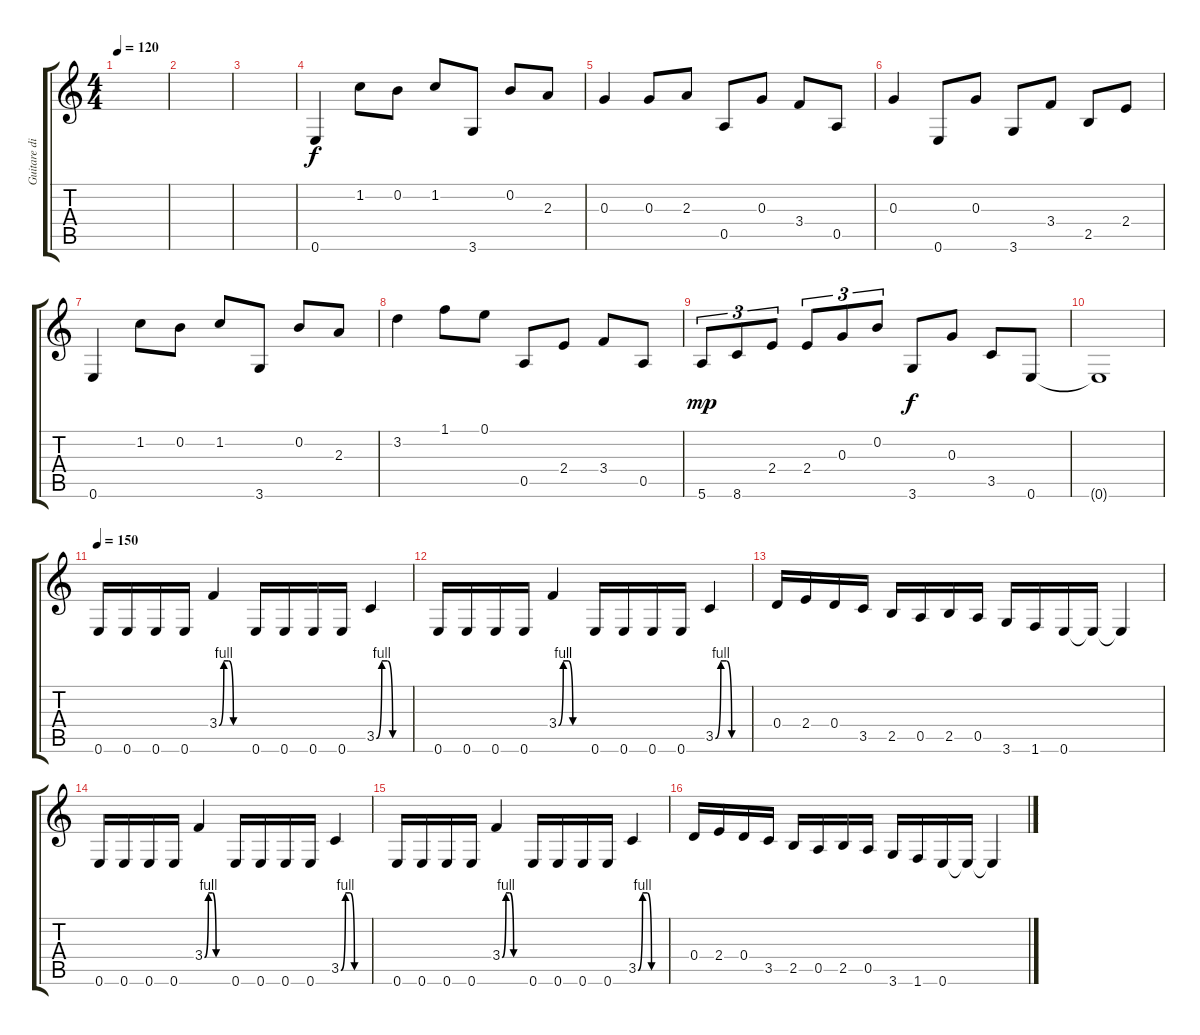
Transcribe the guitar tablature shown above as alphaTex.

\track ("Guitare disto" "Guitare di") {instrument distortionguitar}
\staff {score tabs}
\tuning (E4 B3 G3 D3 A2 E2) {hide}
\ts (4 4)
\tempo 120
\clef g2
\ks c
|
|
|
0.6.4 1.2.8 0.2.8 1.2.8 3.6.8 0.2.8 2.3.8 |
0.3.4 0.3.8 2.3.8 0.5.8 0.3.8 3.4.8 0.5.8 |
0.3.4 0.6.8 0.3.8 3.6.8 3.4.8 2.5.8 2.4.8 |
0.6.4 1.2.8 0.2.8 1.2.8 3.6.8 0.2.8 2.3.8 |
3.2.4 1.1.8 0.1.8 0.5.8 2.4.8 3.4.8 0.5.8 |
5.6.8{tu (3 2) dy mp} 8.6.8{tu (3 2)} 2.4.8{tu (3 2)} 2.4.8{tu (3 2)} 0.3.8{tu (3 2)} 0.2.8{tu (3 2)} 3.6.8{dy f} 0.3.8 3.5.8 0.6.8 |
0.6{t}.1 |
\tempo 150
0.6.16 0.6.16 0.6.16 0.6.16 3.4{be (custom 0 0 10 4 20 4 30 0 60 0)}.4 0.6.16 0.6.16 0.6.16 0.6.16 3.5{be (custom 0 0 10 4 20 4 30 0 60 0)}.4 |
0.6.16 0.6.16 0.6.16 0.6.16 3.4{be (custom 0 0 10 4 20 4 30 0 60 0)}.4 0.6.16 0.6.16 0.6.16 0.6.16 3.5{be (custom 0 0 10 4 20 4 30 0 60 0)}.4 |
0.4.16 2.4.16 0.4.16 3.5.16 2.5.16 0.5.16 2.5.16 0.5.16 3.6.16 1.6.16 0.6.16 0.6{t}.16 0.6{t}.4 |
0.6.16 0.6.16 0.6.16 0.6.16 3.4{be (custom 0 0 10 4 20 4 30 0 60 0)}.4 0.6.16 0.6.16 0.6.16 0.6.16 3.5{be (custom 0 0 10 4 20 4 30 0 60 0)}.4 |
0.6.16 0.6.16 0.6.16 0.6.16 3.4{be (custom 0 0 10 4 20 4 30 0 60 0)}.4 0.6.16 0.6.16 0.6.16 0.6.16 3.5{be (custom 0 0 10 4 20 4 30 0 60 0)}.4 |
0.4.16 2.4.16 0.4.16 3.5.16 2.5.16 0.5.16 2.5.16 0.5.16 3.6.16 1.6.16 0.6.16 0.6{t}.16 0.6{t}.4
